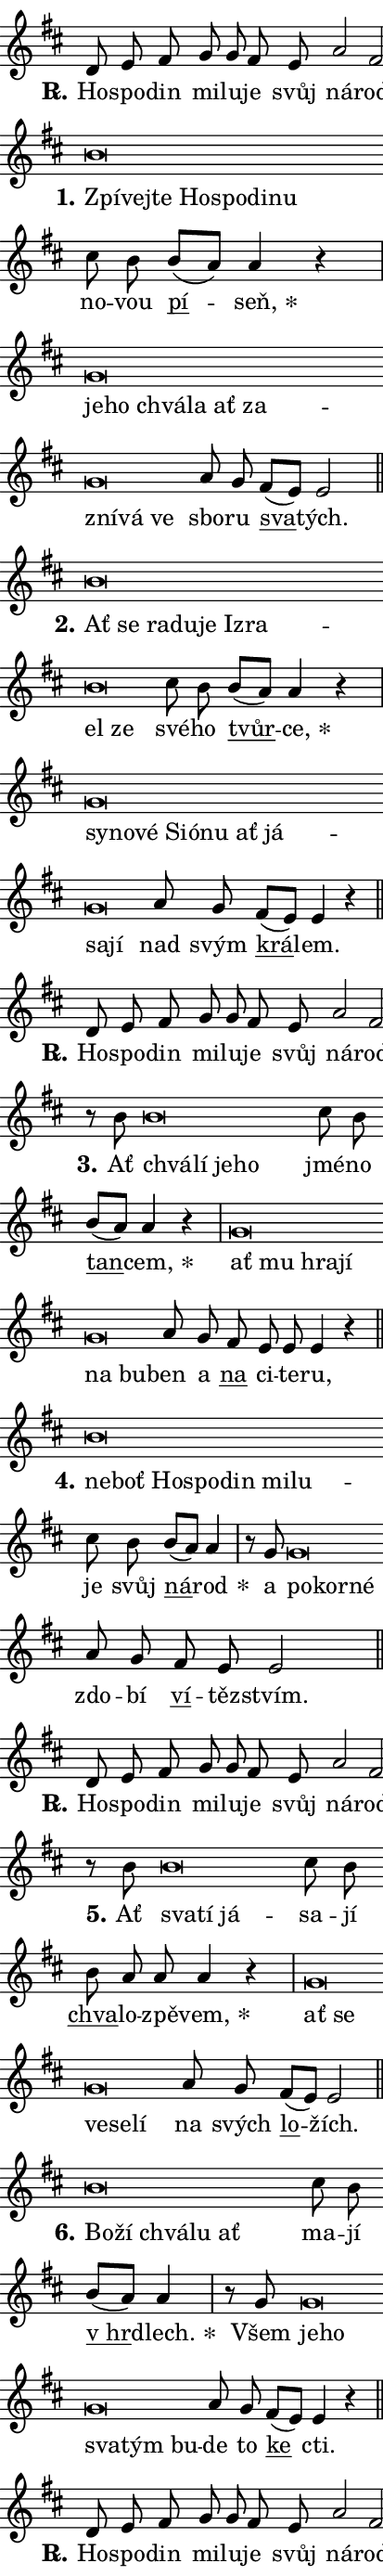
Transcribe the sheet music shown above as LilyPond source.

\version "2.22.1"
\header { tagline = "" }
\paper {
  indent = 0\cm
  top-margin = 0\cm
  right-margin = 0\cm
  bottom-margin = 0\cm
  left-margin = 0\cm
  paper-width = 7\cm
  page-breaking = #ly:one-page-breaking
  system-system-spacing.basic-distance = #11
  score-system-spacing.basic-distance = #11.3
  ragged-last = ##f
}


%% Author: Thomas Morley
%% https://lists.gnu.org/archive/html/lilypond-user/2020-05/msg00002.html
#(define (line-position grob)
"Returns position of @var[grob} in current system:
   @code{'start}, if at first time-step
   @code{'end}, if at last time-step
   @code{'middle} otherwise
"
  (let* ((col (ly:item-get-column grob))
         (ln (ly:grob-object col 'left-neighbor))
         (rn (ly:grob-object col 'right-neighbor))
         (col-to-check-left (if (ly:grob? ln) ln col))
         (col-to-check-right (if (ly:grob? rn) rn col))
         (break-dir-left
           (and
             (ly:grob-property col-to-check-left 'non-musical #f)
             (ly:item-break-dir col-to-check-left)))
         (break-dir-right
           (and
             (ly:grob-property col-to-check-right 'non-musical #f)
             (ly:item-break-dir col-to-check-right))))
        (cond ((eqv? 1 break-dir-left) 'start)
              ((eqv? -1 break-dir-right) 'end)
              (else 'middle))))

#(define (tranparent-at-line-position vctor)
  (lambda (grob)
  "Relying on @code{line-position} select the relevant enry from @var{vctor}.
Used to determine transparency,"
    (case (line-position grob)
      ((end) (not (vector-ref vctor 0)))
      ((middle) (not (vector-ref vctor 1)))
      ((start) (not (vector-ref vctor 2))))))

noteHeadBreakVisibility =
#(define-music-function (break-visibility)(vector?)
"Makes @code{NoteHead}s transparent relying on @var{break-visibility}"
#{
  \override NoteHead.transparent =
    #(tranparent-at-line-position break-visibility)
#})

#(define delete-ledgers-for-transparent-note-heads
  (lambda (grob)
    "Reads whether a @code{NoteHead} is transparent.
If so this @code{NoteHead} is removed from @code{'note-heads} from
@var{grob}, which is supposed to be @code{LedgerLineSpanner}.
As a result ledgers are not printed for this @code{NoteHead}"
    (let* ((nhds-array (ly:grob-object grob 'note-heads))
           (nhds-list
             (if (ly:grob-array? nhds-array)
                 (ly:grob-array->list nhds-array)
                 '()))
           ;; Relies on the transparent-property being done before
           ;; Staff.LedgerLineSpanner.after-line-breaking is executed.
           ;; This is fragile ...
           (to-keep
             (remove
               (lambda (nhd)
                 (ly:grob-property nhd 'transparent #f))
               nhds-list)))
      ;; TODO find a better method to iterate over grob-arrays, similiar
      ;; to filter/remove etc for lists
      ;; For now rebuilt from scratch
      (set! (ly:grob-object grob 'note-heads)  '())
      (for-each
        (lambda (nhd)
          (ly:pointer-group-interface::add-grob grob 'note-heads nhd))
        to-keep))))

hideNotes = {
  \noteHeadBreakVisibility #begin-of-line-visible
}
unHideNotes = {
  \noteHeadBreakVisibility #all-visible
}

% work-around for resetting accidentals
% https://lilypond.org/doc/v2.23/Documentation/notation/displaying-rhythms#unmetered-music
cadenzaMeasure = {
  \cadenzaOff
  \partial 1024 s1024
  \cadenzaOn
}

#(define-markup-command (accent layout props text) (markup?)
  "Underline accented syllable"
  (interpret-markup layout props
    #{\markup \override #'(offset . 4.3) \underline { #text }#}))

responsum = \markup \concat {
  "R" \hspace #-1.05 \path #0.1 #'((moveto 0 0.07) (lineto 0.9 0.8)) \hspace #0.05 "."
}

\layout {
    \context {
        \Staff
        \remove "Time_signature_engraver"
        \override LedgerLineSpanner.after-line-breaking = #delete-ledgers-for-transparent-note-heads
    }
    \context {
        \Voice {
            \override NoteHead.output-attributes = #'((class . "notehead"))
            \override Hairpin.height = #0.55
        }
    }
    \context {
        \Lyrics {
            \override StanzaNumber.output-attributes = #'((class . "stanzanumber"))
            \override LyricSpace.minimum-distance = #0.9
            \override LyricText.font-name = #"TeX Gyre Schola"
            \override LyricText.font-size = 1
            \override StanzaNumber.font-name = #"TeX Gyre Schola Bold"
            \override StanzaNumber.font-size = 1
        }
    }
}

% magnetic-lyrics.ily
%
%   written by
%     Jean Abou Samra <jean@abou-samra.fr>
%     Werner Lemberg <wl@gnu.org>
%
%   adapted by
%     Jiri Hon <jiri.hon@gmail.com>
%
% Version 2022-Apr-15

% https://www.mail-archive.com/lilypond-user@gnu.org/msg149350.html

#(define (Left_hyphen_pointer_engraver context)
   "Collect syllable-hyphen-syllable occurrences in lyrics and store
them in properties.  This engraver only looks to the left.  For
example, if the lyrics input is @code{foo -- bar}, it does the
following.

@itemize @bullet
@item
Set the @code{text} property of the @code{LyricHyphen} grob between
@q{foo} and @q{bar} to @code{foo}.

@item
Set the @code{left-hyphen} property of the @code{LyricText} grob with
text @q{foo} to the @code{LyricHyphen} grob between @q{foo} and
@q{bar}.
@end itemize

Use this auxiliary engraver in combination with the
@code{lyric-@/text::@/apply-@/magnetic-@/offset!} hook."
   (let ((hyphen #f)
         (text #f))
     (make-engraver
      (acknowledgers
       ((lyric-syllable-interface engraver grob source-engraver)
        (set! text grob)))
      (end-acknowledgers
       ((lyric-hyphen-interface engraver grob source-engraver)
        ;(when (not (grob::has-interface grob 'lyric-space-interface))
          (set! hyphen grob)));)
      ((stop-translation-timestep engraver)
       (when (and text hyphen)
         (ly:grob-set-object! text 'left-hyphen hyphen))
       (set! text #f)
       (set! hyphen #f)))))

#(define (lyric-text::apply-magnetic-offset! grob)
   "If the space between two syllables is less than the value in
property @code{LyricText@/.details@/.squash-threshold}, move the right
syllable to the left so that it gets concatenated with the left
syllable.

Use this function as a hook for
@code{LyricText@/.after-@/line-@/breaking} if the
@code{Left_@/hyphen_@/pointer_@/engraver} is active."
   (let ((hyphen (ly:grob-object grob 'left-hyphen #f)))
     (when hyphen
       (let ((left-text (ly:spanner-bound hyphen LEFT)))
         (when (grob::has-interface left-text 'lyric-syllable-interface)
           (let* ((common (ly:grob-common-refpoint grob left-text X))
                  (this-x-ext (ly:grob-extent grob common X))
                  (left-x-ext
                   (begin
                     ;; Trigger magnetism for left-text.
                     (ly:grob-property left-text 'after-line-breaking)
                     (ly:grob-extent left-text common X)))
                  ;; `delta` is the gap width between two syllables.
                  (delta (- (interval-start this-x-ext)
                            (interval-end left-x-ext)))
                  (details (ly:grob-property grob 'details))
                  (threshold (assoc-get 'squash-threshold details 0.2)))
             (when (< delta threshold)
               (let* (;; We have to manipulate the input text so that
                      ;; ligatures crossing syllable boundaries are not
                      ;; disabled.  For languages based on the Latin
                      ;; script this is essentially a beautification.
                      ;; However, for non-Western scripts it can be a
                      ;; necessity.
                      (lt (ly:grob-property left-text 'text))
                      (rt (ly:grob-property grob 'text))
                      (is-space (grob::has-interface hyphen 'lyric-space-interface))
                      (space (if is-space " " ""))
                      (space-markup (grob-interpret-markup grob " "))
                      (space-size (interval-length (ly:stencil-extent space-markup X)))
                      (extra-delta (if is-space space-size 0))
                      ;; Append new syllable.
                      (ltrt-space (if (and (string? lt) (string? rt))
                                (string-append lt space rt)
                                (make-concat-markup (list lt space rt))))
                      ;; Right-align `ltrt` to the right side.
                      (ltrt-space-markup (grob-interpret-markup
                               grob
                               (make-translate-markup
                                (cons (interval-length this-x-ext) 0)
                                (make-right-align-markup ltrt-space)))))
                 (begin
                   ;; Don't print `left-text`.
                   (ly:grob-set-property! left-text 'stencil #f)
                   ;; Set text and stencil (which holds all collected
                   ;; syllables so far) and shift it to the left.
                   (ly:grob-set-property! grob 'text ltrt-space)
                   (ly:grob-set-property! grob 'stencil ltrt-space-markup)
                   (ly:grob-translate-axis! grob (- (- delta extra-delta)) X))))))))))


#(define (lyric-hyphen::displace-bounds-first grob)
   ;; Make very sure this callback isn't triggered too early.
   (let ((left (ly:spanner-bound grob LEFT))
         (right (ly:spanner-bound grob RIGHT)))
     (ly:grob-property left 'after-line-breaking)
     (ly:grob-property right 'after-line-breaking)
     (ly:lyric-hyphen::print grob)))

squashThreshold = #0.4

\layout {
  \context {
    \Lyrics
    \consists #Left_hyphen_pointer_engraver
    \override LyricText.after-line-breaking =
      #lyric-text::apply-magnetic-offset!
    \override LyricHyphen.stencil = #lyric-hyphen::displace-bounds-first
    \override LyricText.details.squash-threshold = \squashThreshold
    \override LyricHyphen.minimum-distance = 0
    \override LyricHyphen.minimum-length = \squashThreshold
  }
}

squash = \override LyricText.details.squash-threshold = 9999
unSquash = \override LyricText.details.squash-threshold = \squashThreshold

left = \override LyricText.self-alignment-X = #LEFT
unLeft = \revert LyricText.self-alignment-X

starOffset = #(lambda (grob) 
                (let ((x_offset (ly:self-alignment-interface::aligned-on-x-parent grob)))
                  (if (= x_offset 0) 0 (+ x_offset 1.2))))

star = #(define-music-function (syllable)(string?)
"Append star separator at the end of a syllable"
#{
  \once \override LyricText.X-offset = #starOffset
  \lyricmode { \markup {
    #syllable
    \override #'((font-name . "TeX Gyre Schola Bold")) \hspace #0.2 \lower #0.65 \larger "*"
  } }
#})

starAccent = #(define-music-function (syllable)(string?)
"Append star separator at the end of a syllable and make accent"
#{
  \once \override LyricText.X-offset = #starOffset
  \lyricmode { \markup {
    \accent #syllable
    \override #'((font-name . "TeX Gyre Schola Bold")) \hspace #0.2 \lower #0.65 \larger "*"
  } }
#})

breath = #(define-music-function (syllable)(string?)
"Append breathing indicator at the end of a syllable"
#{
  \lyricmode { \markup { #syllable "+" } }
#})

optionalBreath = #(define-music-function (syllable)(string?)
"Append optional breathing indicator at the end of a syllable"
#{
  \lyricmode { \markup { #syllable "(+)" } }
#})


\score {
    <<
        \new Voice = "melody" { \cadenzaOn \key d \major \relative { d'8 e fis g g fis e a2 fis \cadenzaMeasure \bar "||" \break } }
        \new Lyrics \lyricsto "melody" { \lyricmode { \set stanza = \responsum
Ho -- spo -- din mi -- lu -- je svůj ná -- rod. } }
    >>
    \layout {}
}

\score {
    <<
        \new Voice = "melody" { \cadenzaOn \key d \major \relative { b'\breve*1/16 \hideNotes \breve*1/16 \bar "" \breve*1/16 \bar "" \breve*1/16 \bar "" \breve*1/16 \bar "" \breve*1/16 \breve*1/16 \bar "" \unHideNotes cis8 b \bar "" b[( a)] a4 r \cadenzaMeasure \bar "|" g\breve*1/16 \hideNotes \breve*1/16 \bar "" \breve*1/16 \bar "" \breve*1/16 \bar "" \breve*1/16 \bar "" \breve*1/16 \bar "" \breve*1/16 \bar "" \breve*1/16 \breve*1/16 \bar "" \unHideNotes a8 g \bar "" fis[( e)] e2 \cadenzaMeasure \bar "||" \break } }
        \new Lyrics \lyricsto "melody" { \lyricmode { \set stanza = "1."
\left Zpí -- \squash vej -- te Ho -- spo -- di -- nu \unLeft \unSquash no -- vou \markup \accent pí -- \star seň, \left je -- \squash ho chvá -- la ať za -- zní -- vá ve \unLeft \unSquash sbo -- ru \markup \accent sva -- tých. } }
    >>
    \layout {}
}

\score {
    <<
        \new Voice = "melody" { \cadenzaOn \key d \major \relative { b'\breve*1/16 \hideNotes \breve*1/16 \bar "" \breve*1/16 \bar "" \breve*1/16 \bar "" \breve*1/16 \bar "" \breve*1/16 \bar "" \breve*1/16 \bar "" \breve*1/16 \breve*1/16 \bar "" \unHideNotes cis8 b \bar "" b[( a)] a4 r \cadenzaMeasure \bar "|" g\breve*1/16 \hideNotes \breve*1/16 \bar "" \breve*1/16 \bar "" \breve*1/16 \bar "" \breve*1/16 \bar "" \breve*1/16 \bar "" \breve*1/16 \bar "" \breve*1/16 \bar "" \breve*1/16 \breve*1/16 \bar "" \unHideNotes a8 g \bar "" fis[( e)] e4 r \cadenzaMeasure \bar "||" \break } }
        \new Lyrics \lyricsto "melody" { \lyricmode { \set stanza = "2."
\left Ať \squash se ra -- du -- je Iz -- ra -- el ze \unLeft \unSquash své -- ho \markup \accent tvůr -- \star ce, \left sy -- \squash no -- vé Si -- ó -- nu ať já -- sa -- jí \unLeft \unSquash nad svým \markup \accent krá -- lem. } }
    >>
    \layout {}
}

\score {
    <<
        \new Voice = "melody" { \cadenzaOn \key d \major \relative { d'8 e fis g g fis e a2 fis \cadenzaMeasure \bar "||" \break } }
        \new Lyrics \lyricsto "melody" { \lyricmode { \set stanza = \responsum
Ho -- spo -- din mi -- lu -- je svůj ná -- rod. } }
    >>
    \layout {}
}

\score {
    <<
        \new Voice = "melody" { \cadenzaOn \key d \major \relative { r8 b' b\breve*1/16 \hideNotes \breve*1/16 \bar "" \breve*1/16 \breve*1/16 \bar "" \unHideNotes cis8 b \bar "" b[( a)] a4 r \cadenzaMeasure \bar "|" g\breve*1/16 \hideNotes \breve*1/16 \bar "" \breve*1/16 \bar "" \breve*1/16 \bar "" \breve*1/16 \breve*1/16 \bar "" \unHideNotes a8 g \bar "" fis e e e4 r \cadenzaMeasure \bar "||" \break } }
        \new Lyrics \lyricsto "melody" { \lyricmode { \set stanza = "3."
Ať \left chvá -- \squash lí je -- ho \unLeft \unSquash jmé -- no \markup \accent tan -- \star cem, \left ať \squash mu hra -- jí na bu -- \unLeft \unSquash ben a \markup \accent na ci -- te -- ru, } }
    >>
    \layout {}
}

\score {
    <<
        \new Voice = "melody" { \cadenzaOn \key d \major \relative { b'\breve*1/16 \hideNotes \breve*1/16 \bar "" \breve*1/16 \bar "" \breve*1/16 \bar "" \breve*1/16 \bar "" \breve*1/16 \breve*1/16 \bar "" \unHideNotes cis8 b \bar "" b[( a)] a4 \cadenzaMeasure \bar "|" r8 g g\breve*1/16 \hideNotes \breve*1/16 \breve*1/16 \bar "" \unHideNotes a8 g \bar "" fis e e2 \cadenzaMeasure \bar "||" \break } }
        \new Lyrics \lyricsto "melody" { \lyricmode { \set stanza = "4."
\left ne -- \squash boť Ho -- spo -- din mi -- lu -- \unLeft \unSquash je svůj \markup \accent ná -- \star rod a \left po -- \squash kor -- né \unLeft \unSquash zdo -- bí \markup \accent ví -- těz -- stvím. } }
    >>
    \layout {}
}

\score {
    <<
        \new Voice = "melody" { \cadenzaOn \key d \major \relative { d'8 e fis g g fis e a2 fis \cadenzaMeasure \bar "||" \break } }
        \new Lyrics \lyricsto "melody" { \lyricmode { \set stanza = \responsum
Ho -- spo -- din mi -- lu -- je svůj ná -- rod. } }
    >>
    \layout {}
}

\score {
    <<
        \new Voice = "melody" { \cadenzaOn \key d \major \relative { r8 b' b\breve*1/16 \hideNotes \breve*1/16 \breve*1/16 \bar "" \unHideNotes cis8 b \bar "" b a a a4 r \cadenzaMeasure \bar "|" g\breve*1/16 \hideNotes \breve*1/16 \bar "" \breve*1/16 \bar "" \breve*1/16 \breve*1/16 \bar "" \unHideNotes a8 g \bar "" fis[( e)] e2 \cadenzaMeasure \bar "||" \break } }
        \new Lyrics \lyricsto "melody" { \lyricmode { \set stanza = "5."
Ať \left sva -- \squash tí já -- \unLeft \unSquash sa -- jí \markup \accent chva -- lo -- zpě -- \star vem, \left ať \squash se ve -- se -- lí \unLeft \unSquash na svých \markup \accent lo -- žích. } }
    >>
    \layout {}
}

\score {
    <<
        \new Voice = "melody" { \cadenzaOn \key d \major \relative { b'\breve*1/16 \hideNotes \breve*1/16 \bar "" \breve*1/16 \bar "" \breve*1/16 \breve*1/16 \bar "" \unHideNotes cis8 b \bar "" b[( a)] a4 \cadenzaMeasure \bar "|" r8 g g\breve*1/16 \hideNotes \breve*1/16 \bar "" \breve*1/16 \bar "" \breve*1/16 \breve*1/16 \bar "" \unHideNotes a8 g \bar "" fis[( e)] e4 r \cadenzaMeasure \bar "||" \break } }
        \new Lyrics \lyricsto "melody" { \lyricmode { \set stanza = "6."
\left Bo -- \squash ží chvá -- lu ať \unLeft \unSquash ma -- jí \markup \accent "v hr" -- \star dlech. Všem \left je -- \squash ho sva -- tým bu -- \unLeft \unSquash de to \markup \accent ke cti. } }
    >>
    \layout {}
}

\score {
    <<
        \new Voice = "melody" { \cadenzaOn \key d \major \relative { d'8 e fis g g fis e a2 fis \cadenzaMeasure \bar "||" \break } \bar "|." }
        \new Lyrics \lyricsto "melody" { \lyricmode { \set stanza = \responsum
Ho -- spo -- din mi -- lu -- je svůj ná -- rod. } }
    >>
    \layout {}
}
